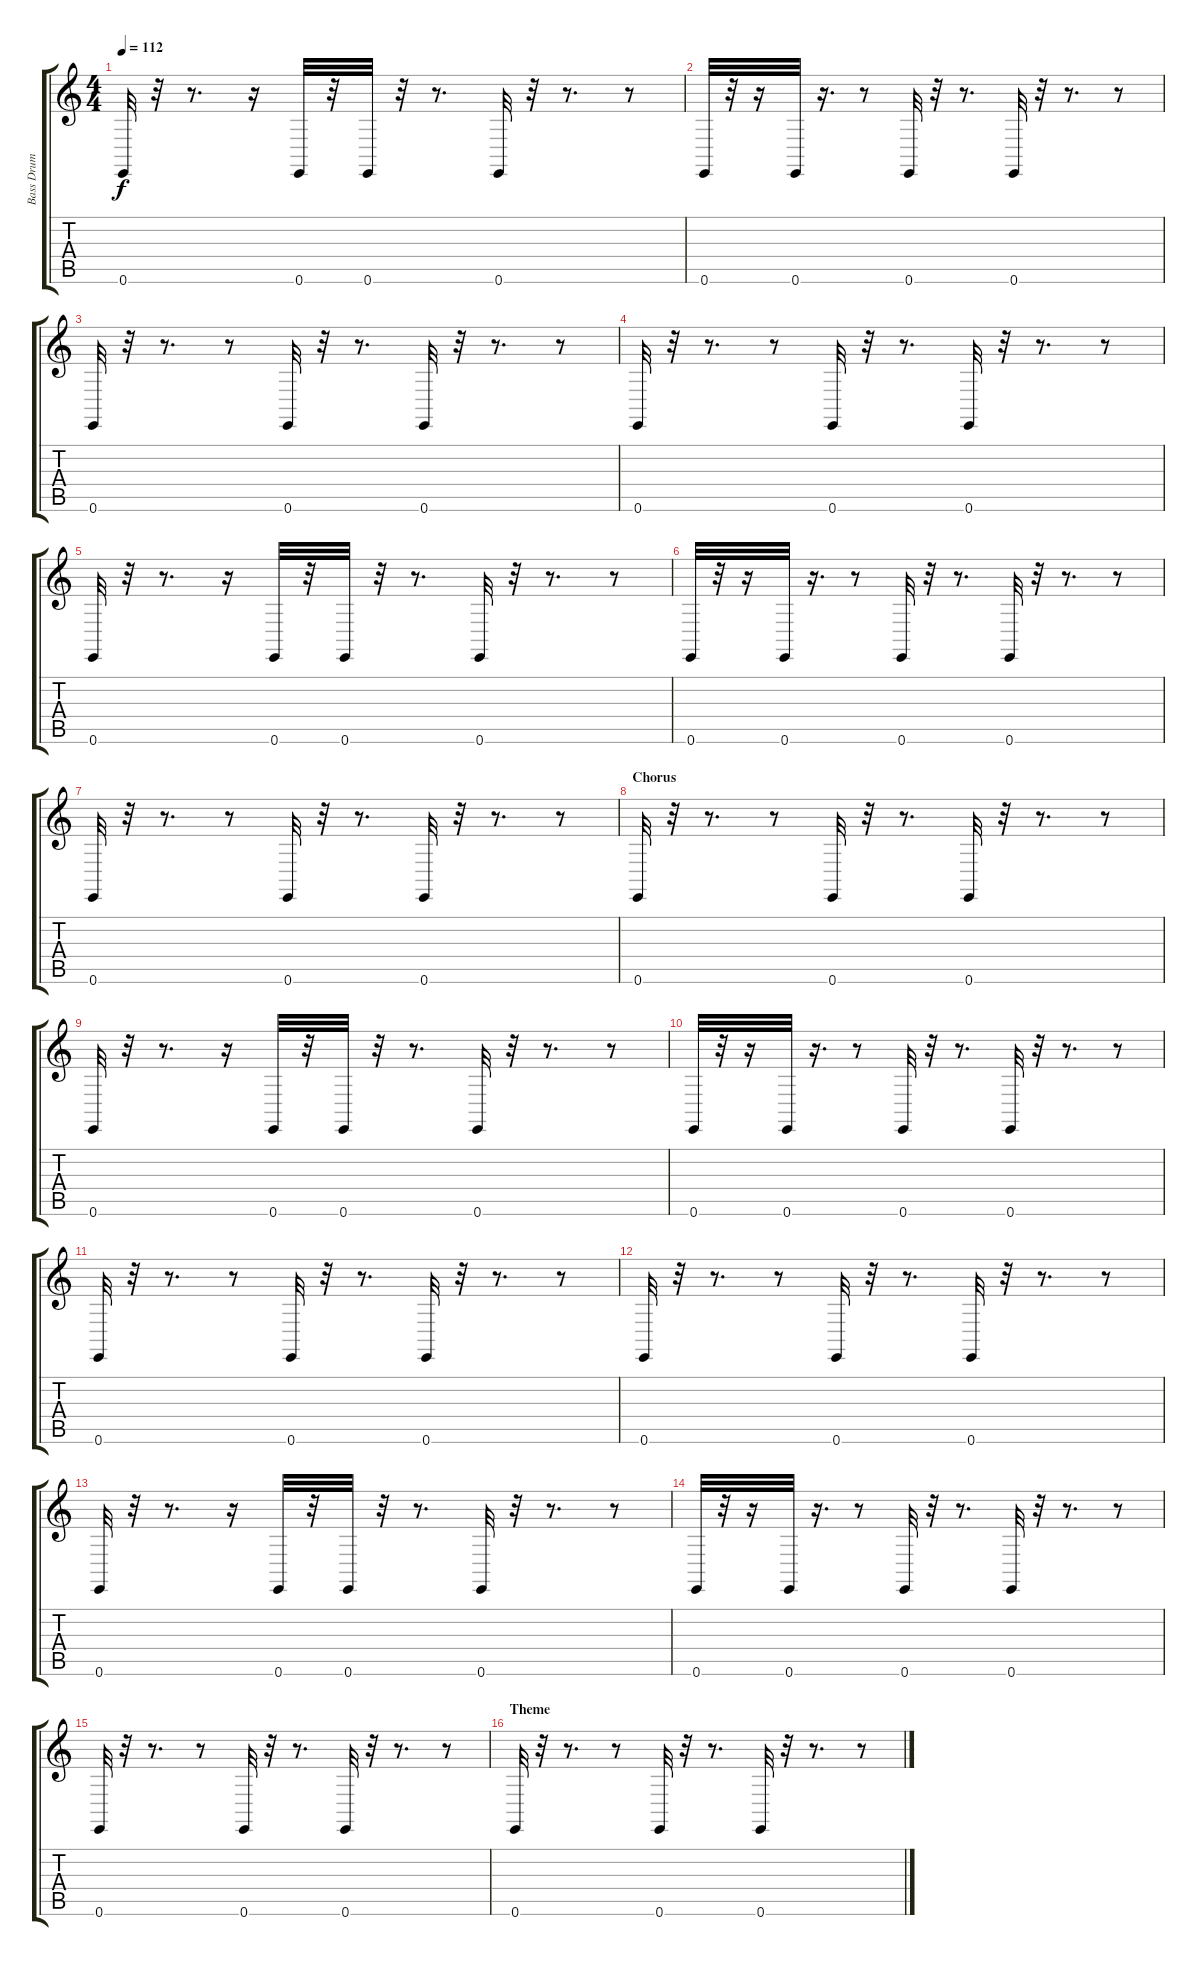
\track ("Bass Drum" "Bass Drum") {instrument gunshot}
\staff {score tabs}
\tuning (E4 B3 G3 D3 A2 E2) {hide}
\ts (4 4)
\tempo 112
\clef g2
\ks c
0.6.32{dy f volume 13} r.32{volume 0} r.8{d} r.16 0.6.32{volume 13} r.32{volume 0} 0.6.32{volume 13} r.32{volume 0} r.8{d} 0.6.32{volume 13} r.32{volume 0} r.8{d} r.8 |
0.6.32{volume 13} r.32{volume 0} r.16 0.6.32{volume 13} r.16{d volume 0} r.8 0.6.32{volume 13} r.32{volume 0} r.8{d} 0.6.32{volume 13} r.32{volume 0} r.8{d} r.8 |
0.6.32{volume 13} r.32{volume 0} r.8{d} r.8 0.6.32{volume 13} r.32{volume 0} r.8{d} 0.6.32{volume 13} r.32{volume 0} r.8{d} r.8 |
0.6.32{volume 13} r.32{volume 0} r.8{d} r.8 0.6.32{volume 13} r.32{volume 0} r.8{d} 0.6.32{volume 13} r.32{volume 0} r.8{d} r.8 |
0.6.32{volume 13} r.32{volume 0} r.8{d} r.16 0.6.32{volume 13} r.32{volume 0} 0.6.32{volume 13} r.32{volume 0} r.8{d} 0.6.32{volume 13} r.32{volume 0} r.8{d} r.8 |
0.6.32{volume 13} r.32{volume 0} r.16 0.6.32{volume 13} r.16{d volume 0} r.8 0.6.32{volume 13} r.32{volume 0} r.8{d} 0.6.32{volume 13} r.32{volume 0} r.8{d} r.8 |
0.6.32{volume 13} r.32{volume 0} r.8{d} r.8 0.6.32{volume 13} r.32{volume 0} r.8{d} 0.6.32{volume 13} r.32{volume 0} r.8{d} r.8 |
\section ("" "Chorus")
0.6.32{volume 13} r.32{volume 0} r.8{d} r.8 0.6.32{volume 13} r.32{volume 0} r.8{d} 0.6.32{volume 13} r.32{volume 0} r.8{d} r.8 |
0.6.32{volume 13} r.32{volume 0} r.8{d} r.16 0.6.32{volume 13} r.32{volume 0} 0.6.32{volume 13} r.32{volume 0} r.8{d} 0.6.32{volume 13} r.32{volume 0} r.8{d} r.8 |
0.6.32{volume 13} r.32{volume 0} r.16 0.6.32{volume 13} r.16{d volume 0} r.8 0.6.32{volume 13} r.32{volume 0} r.8{d} 0.6.32{volume 13} r.32{volume 0} r.8{d} r.8 |
0.6.32{volume 13} r.32{volume 0} r.8{d} r.8 0.6.32{volume 13} r.32{volume 0} r.8{d} 0.6.32{volume 13} r.32{volume 0} r.8{d} r.8 |
0.6.32{volume 13} r.32{volume 0} r.8{d} r.8 0.6.32{volume 13} r.32{volume 0} r.8{d} 0.6.32{volume 13} r.32{volume 0} r.8{d} r.8 |
0.6.32{volume 13} r.32{volume 0} r.8{d} r.16 0.6.32{volume 13} r.32{volume 0} 0.6.32{volume 13} r.32{volume 0} r.8{d} 0.6.32{volume 13} r.32{volume 0} r.8{d} r.8 |
0.6.32{volume 13} r.32{volume 0} r.16 0.6.32{volume 13} r.16{d volume 0} r.8 0.6.32{volume 13} r.32{volume 0} r.8{d} 0.6.32{volume 13} r.32{volume 0} r.8{d} r.8 |
0.6.32{volume 13} r.32{volume 0} r.8{d} r.8 0.6.32{volume 13} r.32{volume 0} r.8{d} 0.6.32{volume 13} r.32{volume 0} r.8{d} r.8 |
\section ("" "Theme")
0.6.32{volume 13} r.32{volume 0} r.8{d} r.8 0.6.32{volume 13} r.32{volume 0} r.8{d} 0.6.32{volume 13} r.32{volume 0} r.8{d} r.8
